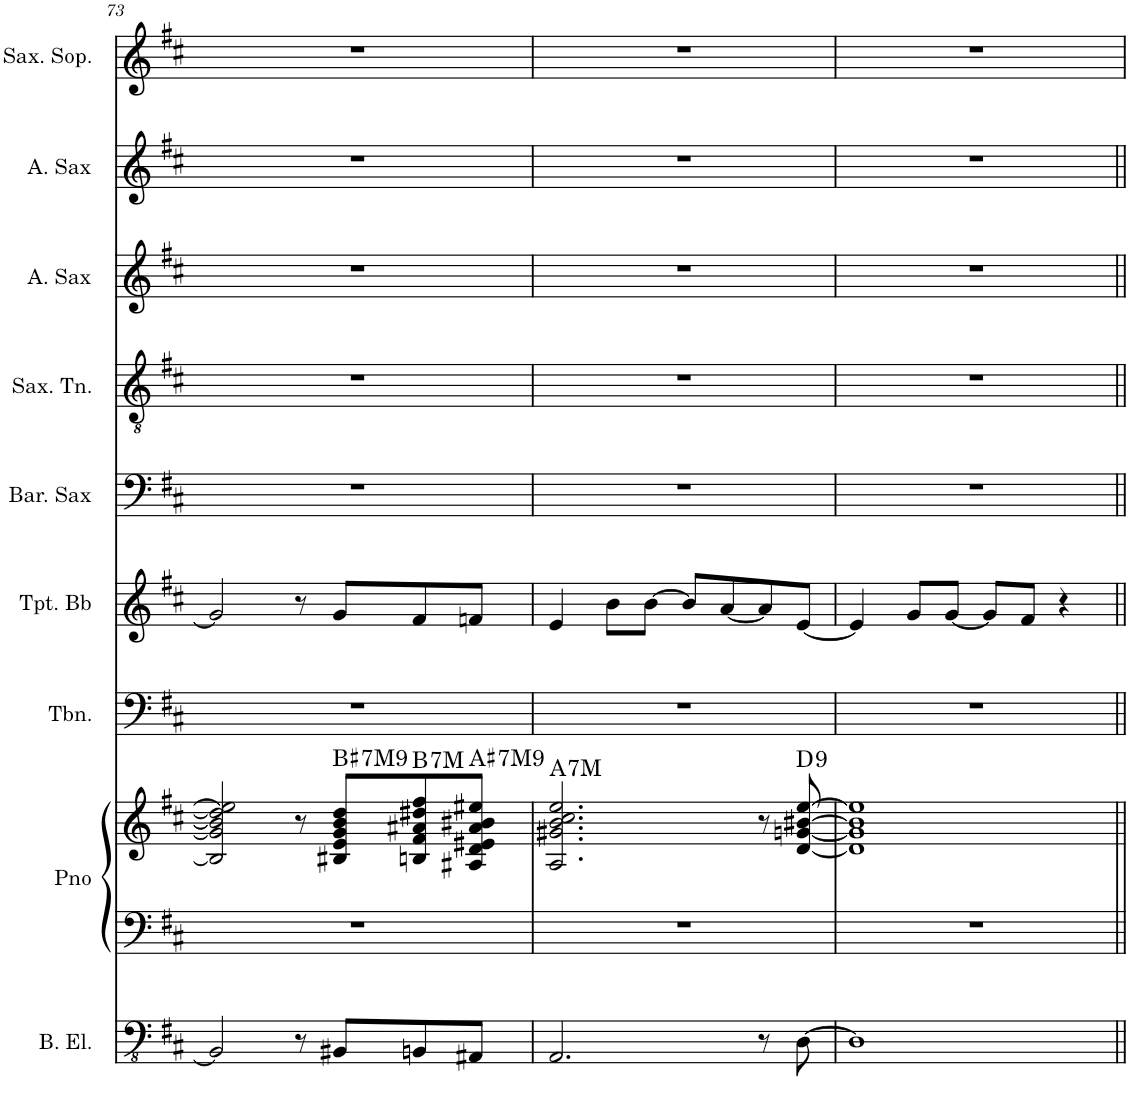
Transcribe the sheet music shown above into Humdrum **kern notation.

**kern	**kern	**kern	**harte	**kern	**kern	**kern	**kern	**kern	**kern	**kern
*part9	*part8	*part8	*part8	*part7	*part6	*part5	*part4	*part3	*part2	*part1
*staff10	*staff9	*staff8	*	*staff7	*staff6	*staff5	*staff4	*staff3	*staff2	*staff1
*I"Baixo elétrico	*I"Piano	*	*	*I"Trombone	*I"Trompete Bb	*I"Saxofone barítono	*I"Saxofone Tenor	*I"Saxofone Alto	*I"Saxofone Alto	*I"Saxofone Soprano
*I'B. El.	*I'Pno	*	*	*I'Tbn.	*I'Tpt. Bb	*	*I'Sax. Tn.	*	*	*I'Sax. Sop.
!!LO:PB:g=z
*clefFv4	*clefF4	*clefG2	*	*clefF4	*clefG2	*clefF4	*clefGv2	*clefG2	*clefG2	*clefG2
*	*	*	*	*	*ITrd1c2	*ITrd12c21	*ITrd8c14	*ITrd5c9	*ITrd5c9	*ITrd1c2
*k[f#c#]	*k[f#c#]	*k[f#c#]	*	*k[f#c#]	*k[f#c#]	*k[f#c#]	*k[f#c#]	*k[f#c#]	*k[f#c#]	*k[f#c#]
*M4/4	*M4/4	*M4/4	*	*M4/4	*M4/4	*M4/4	*M4/4	*M4/4	*M4/4	*M4/4
=73	=73	=73	=73	=73	=73	=73	=73	=73	=73	=73
2BBB#/]	1r	2B#/] 2g/] 2b/] 2dd/] 2ee/]	.	1r	2g/]	1r	1r	1r	1r	1r
8r	.	8r	.	.	8r	.	.	.	.	.
!	!	!	!LO:H:kt=7	!	!	!	!	!	!	!
8BBB#X/L	.	8B#X/ 8e/ 8g/ 8b/ 8dd/L	B#:7	.	8g/L	.	.	.	.	.
!	!	!	!LO:H:kt=7	!	!	!	!	!	!	!
8BBBn/	.	8Bn/ 8f#/ 8a#X/ 8dd#X/ 8ff#/	B:7	.	8f#/	.	.	.	.	.
!	!	!	!LO:H:kt=7	!	!	!	!	!	!	!
8AAA#X/J	.	8A#X/ 8d/ 8e#X/ 8a#/ 8b#X/ 8ee#X/J	A#:7	.	8fn/J	.	.	.	.	.
=74	=74	=74	=74	=74	=74	=74	=74	=74	=74	=74
!	!	!	!LO:H:kt=7	!	!	!	!	!	!	!
2.AAA/	1r	2.A/ 2.g#X/ 2.b/ 2.cc#/ 2.ee/	A:7	1r	4e/	1r	1r	1r	1r	1r
.	.	.	.	.	8b\L	.	.	.	.	.
.	.	.	.	.	[8b\J	.	.	.	.	.
.	.	.	.	.	8b/L]	.	.	.	.	.
.	.	.	.	.	[8a/	.	.	.	.	.
8r	.	8r	.	.	8a/]	.	.	.	.	.
!	!	!	!LO:H:kt=9	!	!	!	!	!	!	!
[8DD\	.	[8d/ [8gn/ [8b#X/ [8ee/	D:9	.	[8e/J	.	.	.	.	.
=75	=75	=75	=75	=75	=75	=75	=75	=75	=75	=75
1DD]	1r	1d] 1g] 1b#] 1ee]	.	1r	4e/]	1r	1r	1r	1r	1r
.	.	.	.	.	8g/L	.	.	.	.	.
.	.	.	.	.	[8g/J	.	.	.	.	.
.	.	.	.	.	8g/L]	.	.	.	.	.
.	.	.	.	.	8f#/J	.	.	.	.	.
.	.	.	.	.	4r	.	.	.	.	.
=	=	=	=	=	=	=	=	=	=	=
*-	*-	*-	*-	*-	*-	*-	*-	*-	*-	*-
